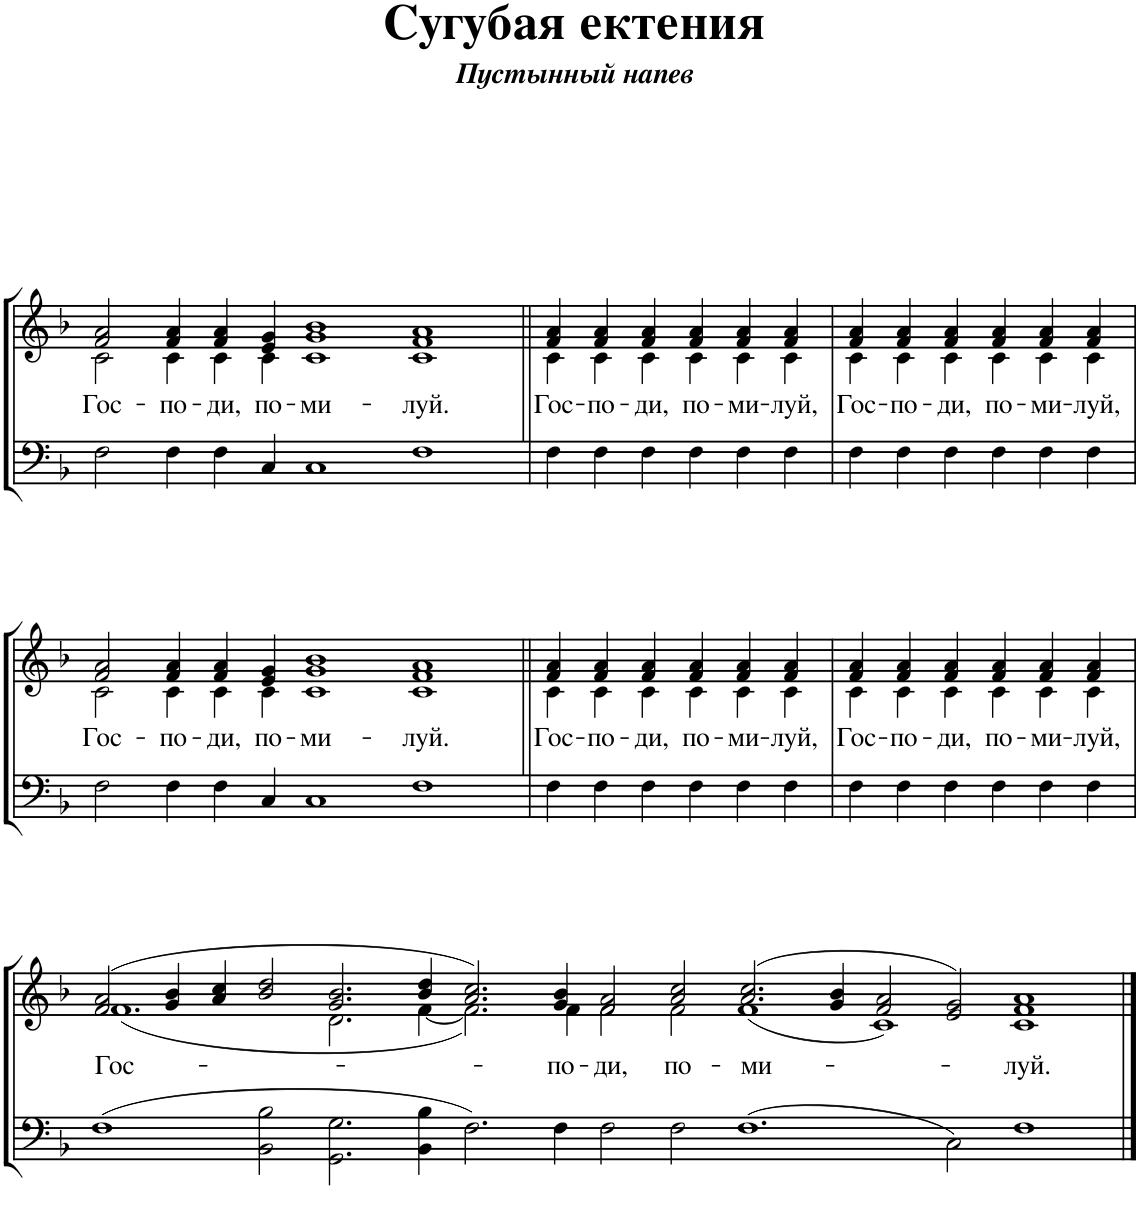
**kern	**kern	**text
*part1	*part1	*part1
*staff2	*staff1	*staff1
*I"Piano	*	*
*I'Pno.	*	*
*clefF4	*clefG2	*
*k[b-]	*k[b-]	*
*M63/4	*M63/4	*
=1	=1	=1
*	*^	*
!	!	!	!LO:LY:b
2F\	2f/ 2a/	2c\	Гос-
!	!	!	!LO:LY:b
4F\	4f/ 4a/	4c\	-по-
!	!	!	!LO:LY:b
4F\	4f/ 4a/	4c\	-ди,
!	!	!	!LO:LY:b
4C/	4e/ 4g/	4c\	по-
!	!	!	!LO:LY:b
1C	1g 1b-	1c	-ми-
!	!	!	!LO:LY:b
1F	1f 1a	1c	-луй.
=2||	=2||	=2||	=2||
!	!	!	!LO:LY:b
4F\	4f/ 4a/	4c\	Гос-
!	!	!	!LO:LY:b
4F\	4f/ 4a/	4c\	-по-
!	!	!	!LO:LY:b
4F\	4f/ 4a/	4c\	-ди,
!	!	!	!LO:LY:b
4F\	4f/ 4a/	4c\	по-
!	!	!	!LO:LY:b
4F\	4f/ 4a/	4c\	-ми-
!	!	!	!LO:LY:b
4F\	4f/ 4a/	4c\	-луй,
=3	=3	=3	=3
!	!	!	!LO:LY:b
4F\	4f/ 4a/	4c\	Гос-
!	!	!	!LO:LY:b
4F\	4f/ 4a/	4c\	-по-
!	!	!	!LO:LY:b
4F\	4f/ 4a/	4c\	-ди,
!	!	!	!LO:LY:b
4F\	4f/ 4a/	4c\	по-
!	!	!	!LO:LY:b
4F\	4f/ 4a/	4c\	-ми-
!	!	!	!LO:LY:b
4F\	4f/ 4a/	4c\	-луй,
!!LO:LB:g=z	!!
=4	=4	=4	=4
!	!	!	!LO:LY:b
2F\	2f/ 2a/	2c\	Гос-
!	!	!	!LO:LY:b
4F\	4f/ 4a/	4c\	-по-
!	!	!	!LO:LY:b
4F\	4f/ 4a/	4c\	-ди,
!	!	!	!LO:LY:b
4C/	4e/ 4g/	4c\	по-
!	!	!	!LO:LY:b
1C	1g 1b-	1c	-ми-
!	!	!	!LO:LY:b
1F	1f 1a	1c	-луй.
=5||	=5||	=5||	=5||
!	!	!	!LO:LY:b
4F\	4f/ 4a/	4c\	Гос-
!	!	!	!LO:LY:b
4F\	4f/ 4a/	4c\	-по-
!	!	!	!LO:LY:b
4F\	4f/ 4a/	4c\	-ди,
!	!	!	!LO:LY:b
4F\	4f/ 4a/	4c\	по-
!	!	!	!LO:LY:b
4F\	4f/ 4a/	4c\	-ми-
!	!	!	!LO:LY:b
4F\	4f/ 4a/	4c\	-луй,
=6	=6	=6	=6
!	!	!	!LO:LY:b
4F\	4f/ 4a/	4c\	Гос-
!	!	!	!LO:LY:b
4F\	4f/ 4a/	4c\	-по-
!	!	!	!LO:LY:b
4F\	4f/ 4a/	4c\	-ди,
!	!	!	!LO:LY:b
4F\	4f/ 4a/	4c\	по-
!	!	!	!LO:LY:b
4F\	4f/ 4a/	4c\	-ми-
!	!	!	!LO:LY:b
4F\	4f/ 4a/	4c\	-луй,
!!LO:LB:g=z	!!
=7	=7	=7	=7
!	!	!	!LO:LY:b
1F	(2f/ 2a/	(1.f	Гос-
.	4g/ 4b-/	.	.
.	4a/ 4cc/	.	.
2BB-\ 2B-\	2b-/ 2dd/	.	.
2.GG\ 2.G\	2.g/ 2.b-/	2.d\	.
4BB-\ 4B-\	4b-/ 4dd/	[4f\	.
2.F\	2.a/ 2.cc/)	2.f\])	.
!	!	!	!LO:LY:b
4F\	4g/ 4b-/	4f\	-по-
!	!	!	!LO:LY:b
2F\	2f/ 2a/	2f\	-ди,
!	!	!	!LO:LY:b
2F\	2a/ 2cc/	2f\	по-
!	!	!	!LO:LY:b
1.F	(2.a/ 2.cc/	(1f	-ми-
.	4g/ 4b-/	.	.
.	2f/ 2a/	1c)	.
2C\	2e/ 2g/)	.	.
!	!	!	!LO:LY:b
1F	1f 1a	1c	-луй.
*	*v	*v	*
==	==	==
*-	*-	*-
